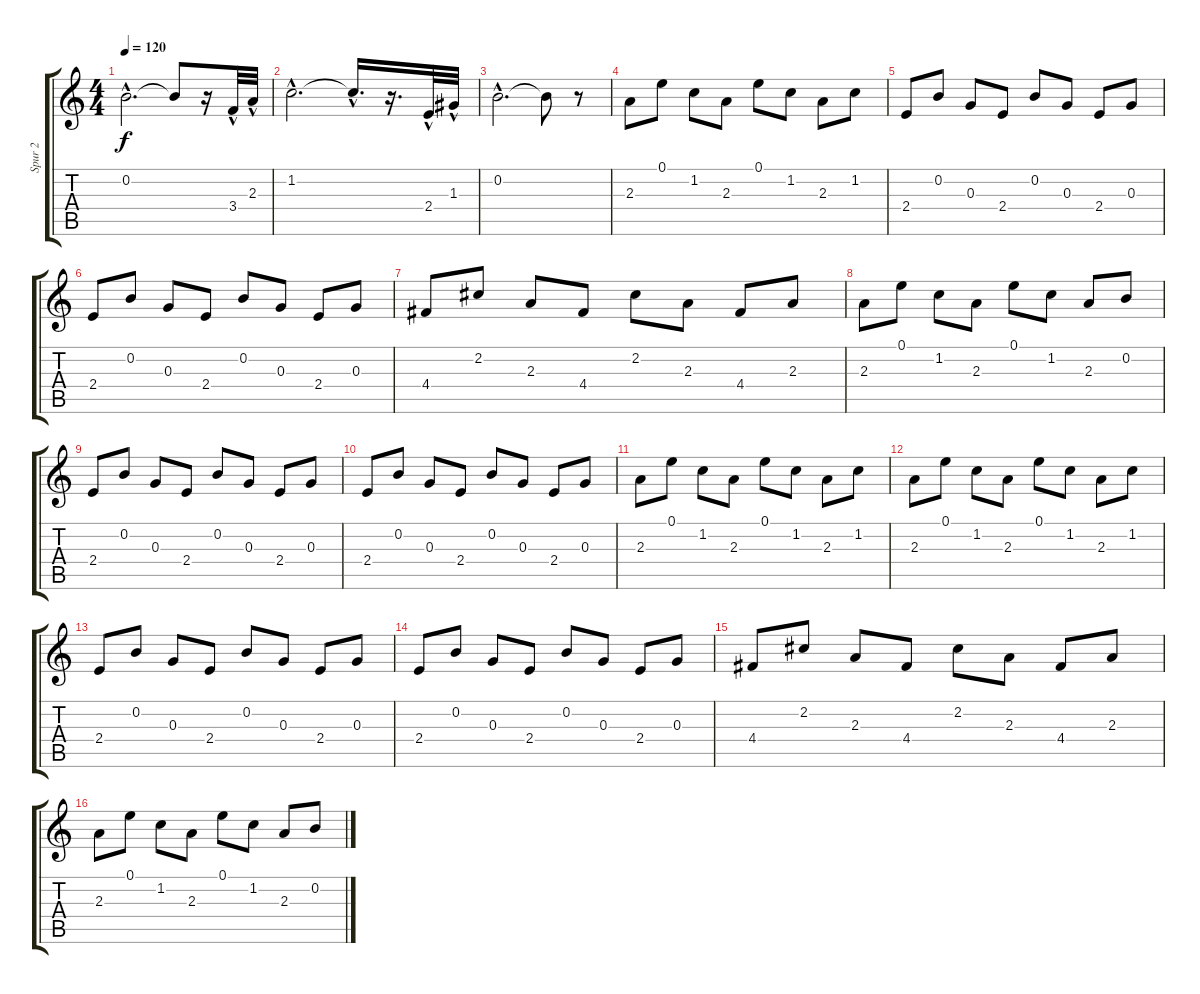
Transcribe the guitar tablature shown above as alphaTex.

\track ("Spur 2" "Spur 2") {instrument acousticguitarsteel}
\staff {score tabs}
\tuning (E4 B3 G3 D3 A2 E2) {hide}
\ts (4 4)
\tempo 120
\clef g2
\ks c
0.2{hac}.2{d dy f} 0.2{t}.8 r.16 3.4{hac}.32 2.3{hac}.32 |
1.2{hac}.2{d} 1.2{hac t}.16{d} r.16{d} 2.4{hac}.32 1.3{hac}.32 |
0.2{hac}.2{d} 0.2{t}.8 r.8 |
2.3.8 0.1.8 1.2.8 2.3.8 0.1.8 1.2.8 2.3.8 1.2.8 |
2.4.8 0.2.8 0.3.8 2.4.8 0.2.8 0.3.8 2.4.8 0.3.8 |
2.4.8 0.2.8 0.3.8 2.4.8 0.2.8 0.3.8 2.4.8 0.3.8 |
4.4.8 2.2.8 2.3.8 4.4.8 2.2.8 2.3.8 4.4.8 2.3.8 |
2.3.8 0.1.8 1.2.8 2.3.8 0.1.8 1.2.8 2.3.8 0.2.8 |
2.4.8 0.2.8 0.3.8 2.4.8 0.2.8 0.3.8 2.4.8 0.3.8 |
2.4.8 0.2.8 0.3.8 2.4.8 0.2.8 0.3.8 2.4.8 0.3.8 |
2.3.8 0.1.8 1.2.8 2.3.8 0.1.8 1.2.8 2.3.8 1.2.8 |
2.3.8 0.1.8 1.2.8 2.3.8 0.1.8 1.2.8 2.3.8 1.2.8 |
2.4.8 0.2.8 0.3.8 2.4.8 0.2.8 0.3.8 2.4.8 0.3.8 |
2.4.8 0.2.8 0.3.8 2.4.8 0.2.8 0.3.8 2.4.8 0.3.8 |
4.4.8 2.2.8 2.3.8 4.4.8 2.2.8 2.3.8 4.4.8 2.3.8 |
2.3.8 0.1.8 1.2.8 2.3.8 0.1.8 1.2.8 2.3.8 0.2.8
